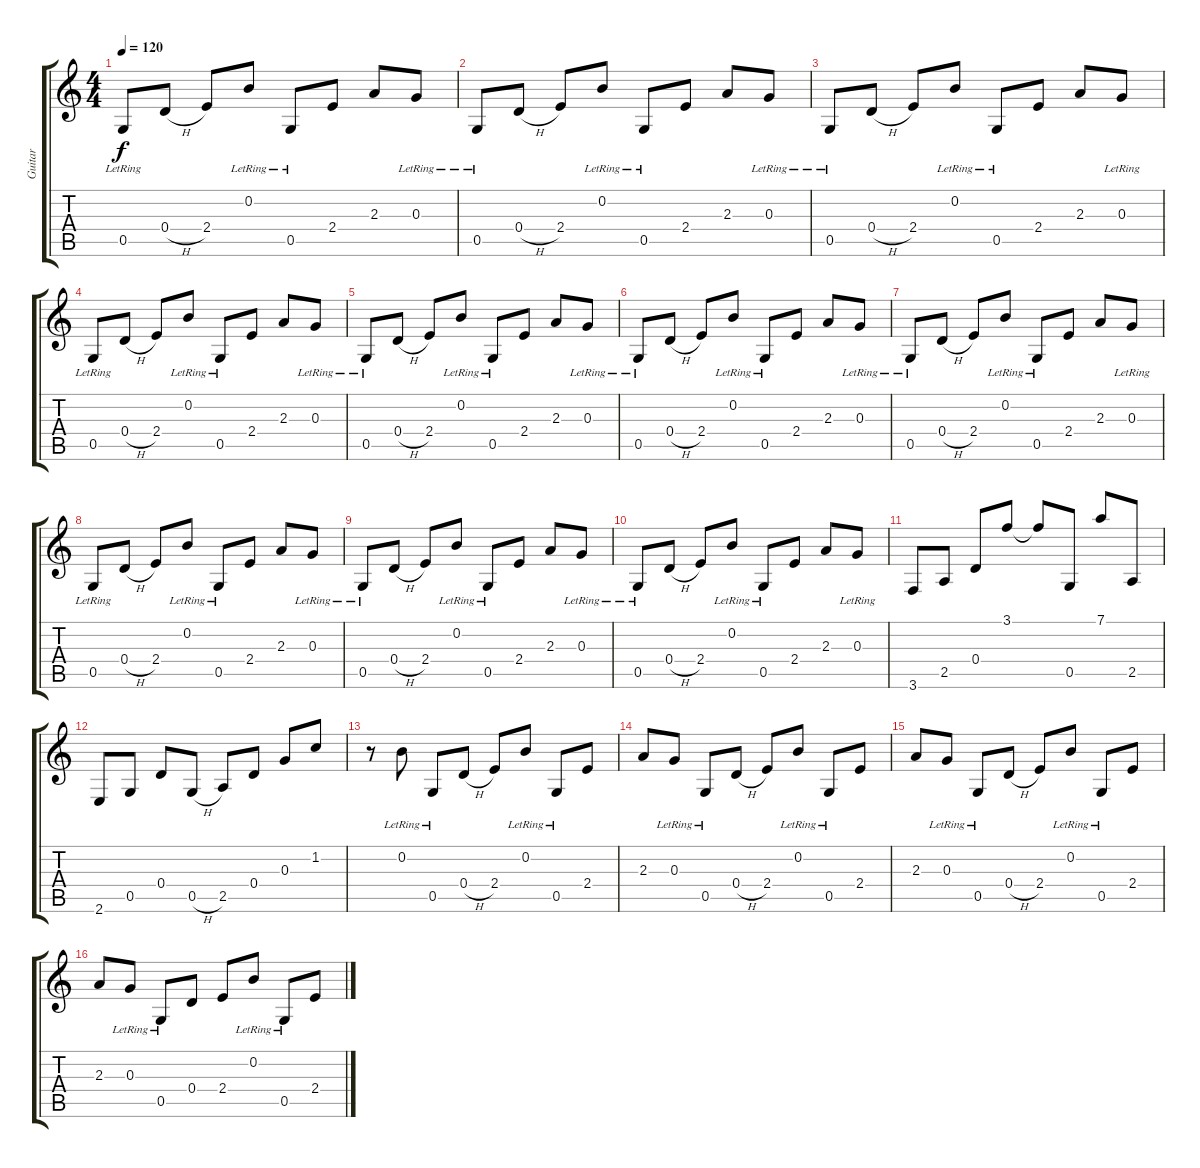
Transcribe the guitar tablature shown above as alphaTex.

\track ("Guitar" "Guitar") {instrument electricguitarjazz}
\staff {score tabs}
\tuning (D4 B3 G3 D3 G2 D2) {hide}
\ts (4 4)
\tempo 120
\clef g2
\ks c
0.5{lr}.8{dy f instrument electricguitarjazz} 0.4{h}.8 2.4.8 0.2{lr}.8 0.5{lr}.8 2.4.8 2.3.8 0.3{lr}.8 |
0.5{lr}.8 0.4{h}.8 2.4.8 0.2{lr}.8 0.5{lr}.8 2.4.8 2.3.8 0.3{lr}.8 |
0.5{lr}.8 0.4{h}.8 2.4.8 0.2{lr}.8 0.5{lr}.8 2.4.8 2.3.8 0.3{lr}.8 |
0.5{lr}.8 0.4{h}.8 2.4.8 0.2{lr}.8 0.5{lr}.8 2.4.8 2.3.8 0.3{lr}.8 |
0.5{lr}.8 0.4{h}.8 2.4.8 0.2{lr}.8 0.5{lr}.8 2.4.8 2.3.8 0.3{lr}.8 |
0.5{lr}.8 0.4{h}.8 2.4.8 0.2{lr}.8 0.5{lr}.8 2.4.8 2.3.8 0.3{lr}.8 |
0.5{lr}.8 0.4{h}.8 2.4.8 0.2{lr}.8 0.5{lr}.8 2.4.8 2.3.8 0.3{lr}.8 |
0.5{lr}.8 0.4{h}.8 2.4.8 0.2{lr}.8 0.5{lr}.8 2.4.8 2.3.8 0.3{lr}.8 |
0.5{lr}.8 0.4{h}.8 2.4.8 0.2{lr}.8 0.5{lr}.8 2.4.8 2.3.8 0.3{lr}.8 |
0.5{lr}.8 0.4{h}.8 2.4.8 0.2{lr}.8 0.5{lr}.8 2.4.8 2.3.8 0.3{lr}.8 |
3.6.8 2.5.8 0.4.8 3.1.8 3.1{t}.8 0.5.8 7.1.8 2.5.8 |
2.6.8 0.5.8 0.4.8 0.5{h}.8 2.5.8 0.4.8 0.3.8 1.2.8 |
r.8 0.2{lr}.8 0.5{lr}.8 0.4{h}.8 2.4.8 0.2{lr}.8 0.5{lr}.8 2.4.8 |
2.3.8 0.3{lr}.8 0.5{lr}.8 0.4{h}.8 2.4.8 0.2{lr}.8 0.5{lr}.8 2.4.8 |
2.3.8 0.3{lr}.8 0.5{lr}.8 0.4{h}.8 2.4.8 0.2{lr}.8 0.5{lr}.8 2.4.8 |
2.3.8 0.3{lr}.8 0.5{lr}.8 0.4.8 2.4.8 0.2{lr}.8 0.5{lr}.8 2.4.8
